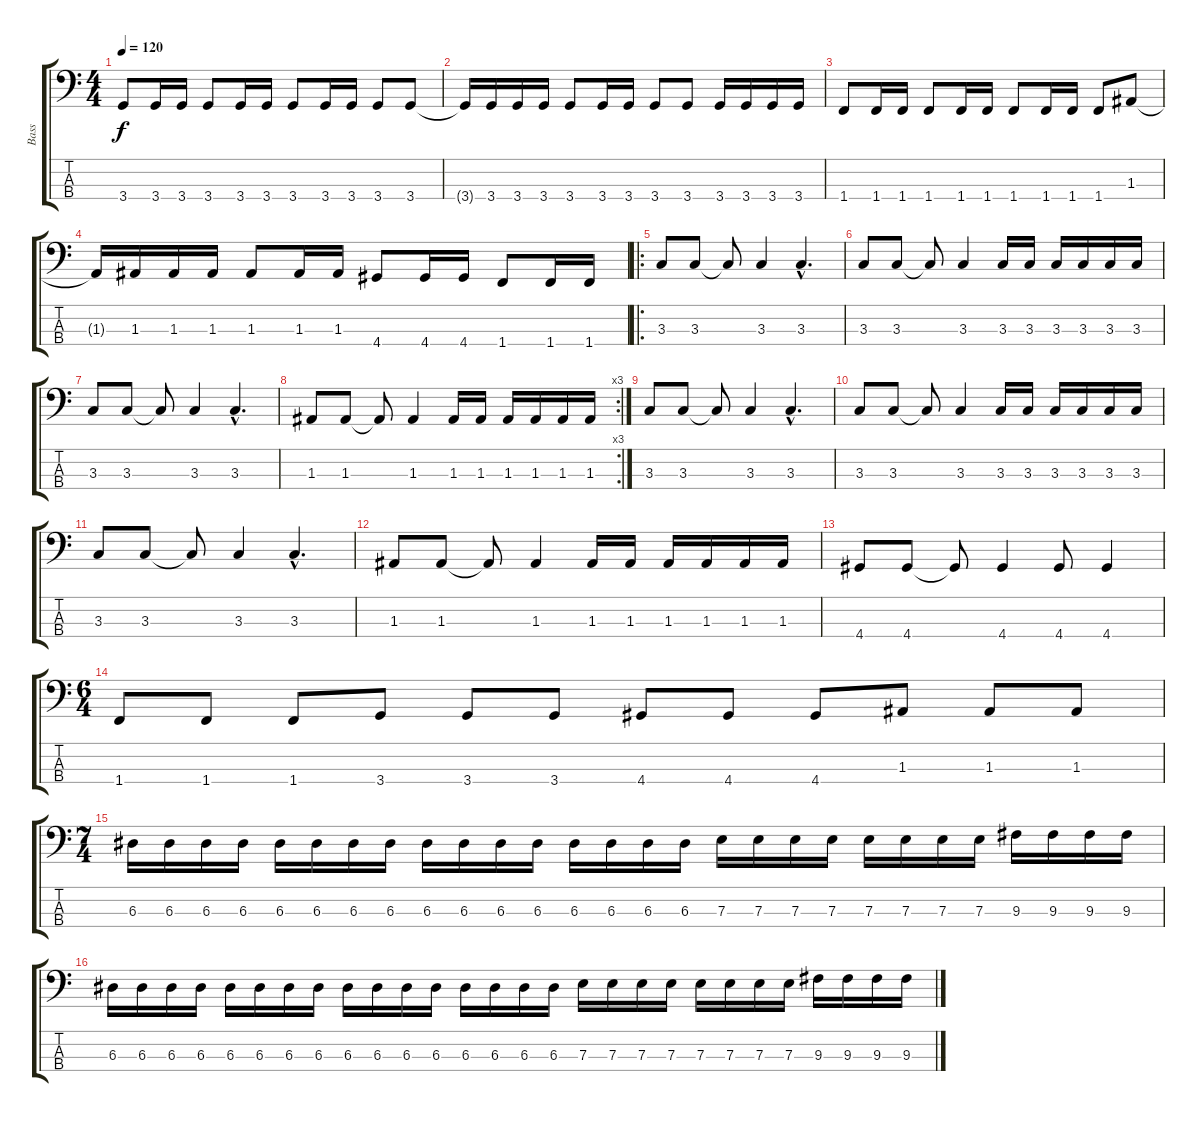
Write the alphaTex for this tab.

\track ("Bass" "Bass") {instrument electricbassfinger}
\staff {score tabs}
\tuning (G2 D2 A1 E1) {hide}
\ts (4 4)
\tempo 120
\clef f4
\ks c
3.4.8{dy f} 3.4.16 3.4.16 3.4.8 3.4.16 3.4.16 3.4.8 3.4.16 3.4.16 3.4.8 3.4.8 |
3.4{t}.16 3.4.16 3.4.16 3.4.16 3.4.8 3.4.16 3.4.16 3.4.8 3.4.8 3.4.16 3.4.16 3.4.16 3.4.16 |
1.4.8 1.4.16 1.4.16 1.4.8 1.4.16 1.4.16 1.4.8 1.4.16 1.4.16 1.4.8 1.3.8 |
1.3{t}.16 1.3.16 1.3.16 1.3.16 1.3.8 1.3.16 1.3.16 4.4.8 4.4.16 4.4.16 1.4.8 1.4.16 1.4.16 |
\ro
3.3.8 3.3.8 3.3{t}.8 3.3.4 3.3{hac}.4{d} |
3.3.8 3.3.8 3.3{t}.8 3.3.4 3.3.16 3.3.16 3.3.16 3.3.16 3.3.16 3.3.16 |
3.3.8 3.3.8 3.3{t}.8 3.3.4 3.3{hac}.4{d} |
\rc 3
1.3.8 1.3.8 1.3{t}.8 1.3.4 1.3.16 1.3.16 1.3.16 1.3.16 1.3.16 1.3.16 |
3.3.8 3.3.8 3.3{t}.8 3.3.4 3.3{hac}.4{d} |
3.3.8 3.3.8 3.3{t}.8 3.3.4 3.3.16 3.3.16 3.3.16 3.3.16 3.3.16 3.3.16 |
3.3.8 3.3.8 3.3{t}.8 3.3.4 3.3{hac}.4{d} |
1.3.8 1.3.8 1.3{t}.8 1.3.4 1.3.16 1.3.16 1.3.16 1.3.16 1.3.16 1.3.16 |
4.4.8 4.4.8 4.4{t}.8 4.4.4 4.4.8 4.4.4 |
\ts (6 4)
1.4.8 1.4.8 1.4.8 3.4.8 3.4.8 3.4.8 4.4.8 4.4.8 4.4.8 1.3.8 1.3.8 1.3.8 |
\ts (7 4)
6.3.16 6.3.16 6.3.16 6.3.16 6.3.16 6.3.16 6.3.16 6.3.16 6.3.16 6.3.16 6.3.16 6.3.16 6.3.16 6.3.16 6.3.16 6.3.16 7.3.16 7.3.16 7.3.16 7.3.16 7.3.16 7.3.16 7.3.16 7.3.16 9.3.16 9.3.16 9.3.16 9.3.16 |
6.3.16 6.3.16 6.3.16 6.3.16 6.3.16 6.3.16 6.3.16 6.3.16 6.3.16 6.3.16 6.3.16 6.3.16 6.3.16 6.3.16 6.3.16 6.3.16 7.3.16 7.3.16 7.3.16 7.3.16 7.3.16 7.3.16 7.3.16 7.3.16 9.3.16 9.3.16 9.3.16 9.3.16
